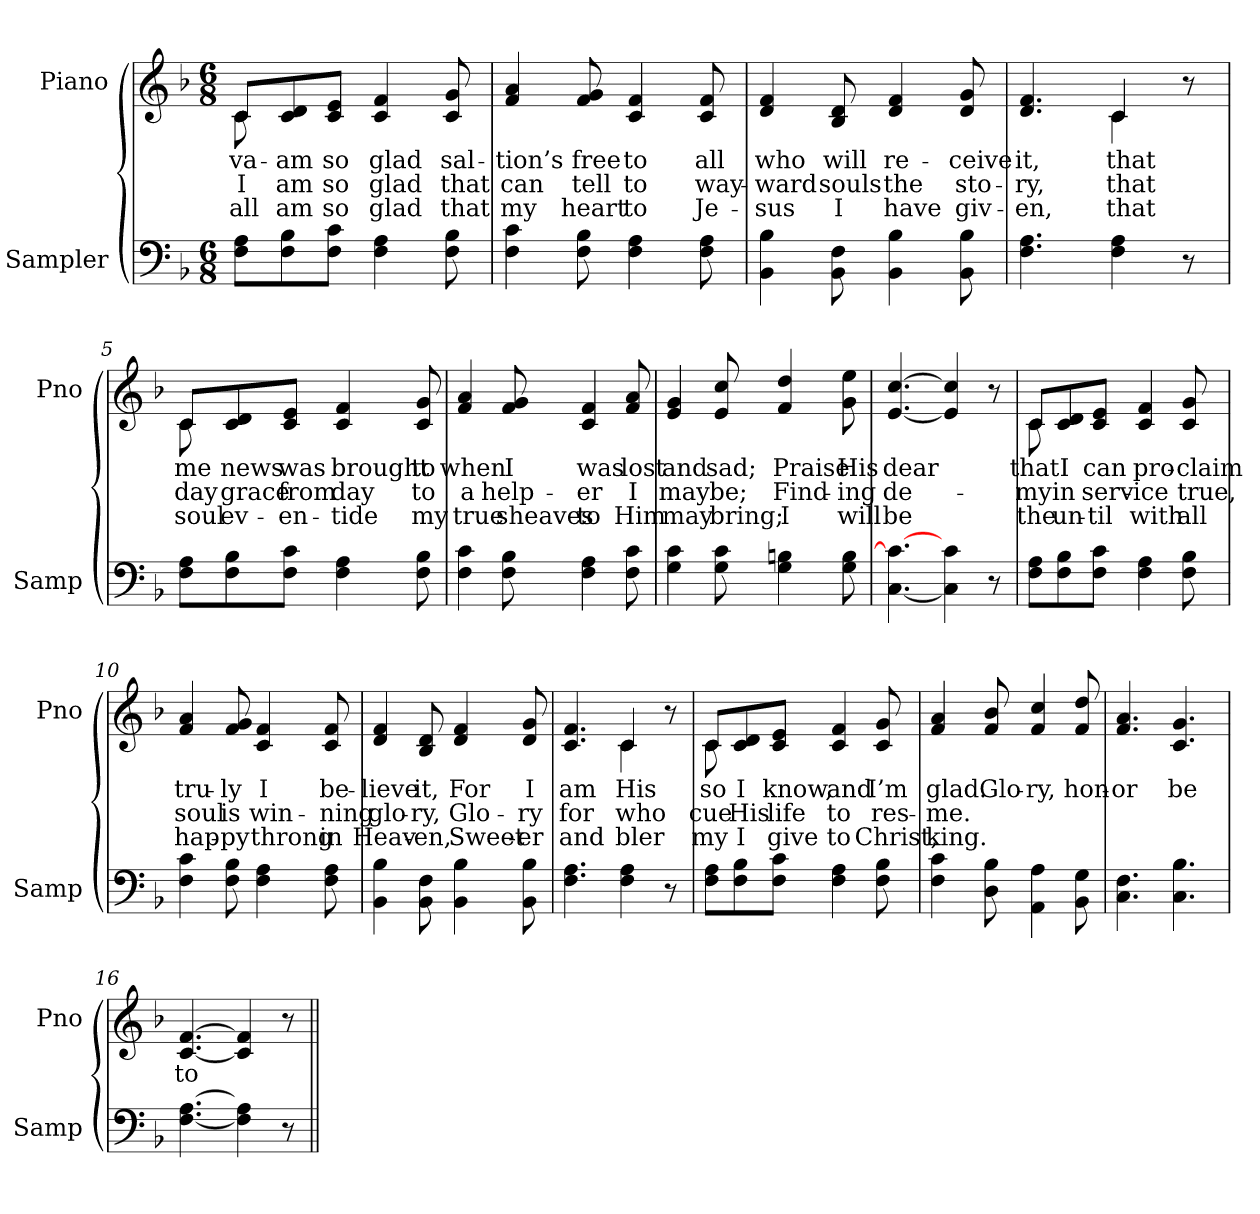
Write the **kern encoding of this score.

**kern	**text	**kern	**text	**text	**text
*part2	*part2	*part1	*part1	*part1	*part1
*staff2	*staff2	*staff1	*staff1	*staff1	*staff1
*I"Sampler	*	*I"Piano	*	*	*
*I'Samp	*	*I'Pno	*	*	*
*clefF4	*	*clefG2	*	*	*
*k[b-]	*	*k[b-]	*	*	*
*F:	*	*F:	*	*	*
*M6/8	*	*M6/8	*	*	*
=1	=1	=1	=1	=1	=1
*	*	*^	*	*	*
8F\ 8A\L	.	8c/L	8c	-va-	I	all
8F\ 8B-\	.	8c/ 8d/	2ryy	am	am	am
8F\ 8c\J	.	8c/ 8e/J	.	so	so	so
4F 4A	.	4c 4f	.	glad	glad	glad
8F 8B-	.	8c 8g	8ryy	sal-	that	that
*	*	*v	*v	*	*	*
=2	=2	=2	=2	=2	=2
4F 4c	.	4f 4a	-tion’s	can	my
8F 8B-	.	8f 8g	free	tell	heart
4F 4A	.	4c 4f	to	to	to
8F 8A	.	8c 8f	all	way-	Je-
=3	=3	=3	=3	=3	=3
4BB- 4B-	.	4d 4f	who	-ward	-sus
8BB- 8F	.	8B- 8d	will	souls	I
4BB- 4B-	.	4d 4f	re-	the	have
8BB- 8B-	.	8d 8g	-ceive	sto-	giv-
=4	=4	=4	=4	=4	=4
*	*	*^	*	*	*
4.F 4.A	.	4.d 4.f	4.ryy	it,	-ry,	-en,
4F 4A	.	4c/	4c	that	that	that
8r	.	8r	8ryy	.	.	.
=5	=5	=5	=5	=5	=5	=5
8F\ 8A\L	.	8c/L	8c	me	day	soul
8F\ 8B-\	.	8c/ 8d/	2ryy	news	grace	ev-
8F\ 8c\J	.	8c/ 8e/J	.	was	from	-en-
4F 4A	.	4c 4f	.	brought	day	-tide
8F 8B-	.	8c 8g	8ryy	to	to	my
*	*	*v	*v	*	*	*
=6	=6	=6	=6	=6	=6
4F 4c	.	4f 4a	when	a	true
8F 8B-	.	8f 8g	I	help-	sheaves
4F 4A	.	4c 4f	was	-er	to
8F 8c	.	8f 8a	lost	I	Him
=7	=7	=7	=7	=7	=7
4G 4c	.	4e 4g	and	may	may
8G 8c	.	8e 8cc	sad;	be;	bring;
4G 4Bn	.	4f 4dd	Praise	Find-	I
8G 8B	.	8g 8ee	His	-ing	will
=8	=8	=8	=8	=8	=8
[4.C 4.c_	.	[4.e [4.cc	dear	de-	be
4C] 4c	.	4e] 4cc]	.	.	.
8r	.	8r	.	.	.
=9	=9	=9	=9	=9	=9
*	*	*^	*	*	*
8F\ 8A\L	.	8c/L	8c	that	my	the
8F\ 8B-\	.	8c/ 8d/	2ryy	I	in	un-
8F\ 8c\J	.	8c/ 8e/J	.	can	serv-	-til
4F 4A	.	4c 4f	.	pro-	-ice	with
8F 8B-	.	8c 8g	8ryy	-claim	true,	all
*	*	*v	*v	*	*	*
=10	=10	=10	=10	=10	=10
4F 4c	.	4f 4a	tru-	soul	hap-
8F 8B-	.	8f 8g	-ly	is	-py
4F 4A	.	4c 4f	I	win-	throng
8F 8A	.	8c 8f	be-	-ning	in
=11	=11	=11	=11	=11	=11
4BB- 4B-	.	4d 4f	-lieve	glo-	Heav-
8BB- 8F	.	8B- 8d	it,	-ry,	-en,
4BB- 4B-	.	4d 4f	For	Glo-	Sweet-
8BB- 8B-	.	8d 8g	I	-ry	-er
=12	=12	=12	=12	=12	=12
*	*	*^	*	*	*
4.F 4.A	.	4.c 4.f	4.ryy	am	for	and
4F 4A	.	4c/	4c	His	who	-bler
8r	.	8r	8ryy	.	.	.
=13	=13	=13	=13	=13	=13	=13
8F\ 8A\L	.	8c/L	8c	so	-cue	my
8F\ 8B-\	.	8c/ 8d/	2ryy	I	His	I
8F\ 8c\J	.	8c/ 8e/J	.	know,	life	give
4F 4A	.	4c 4f	.	and	to	to
8F 8B-	.	8c 8g	8ryy	I’m	res-	Christ,
*	*	*v	*v	*	*	*
=14	=14	=14	=14	=14	=14
4F 4c	.	4f 4a	glad.	me.	king.
8D 8B-	.	8f 8b-	Glo-	.	.
4AA 4A	.	4f 4cc	-ry,	.	.
8BB- 8G	.	8f 8dd	hon-	.	.
=15	=15	=15	=15	=15	=15
4.C 4.F	.	4.f 4.a	-or	.	.
4.C 4.B-	.	4.c 4.g	be	.	.
=16	=16	=16	=16	=16	=16
[4.F [4.A	.	[4.c [4.f	to	.	.
4F] 4A]	.	4c] 4f]	.	.	.
8r	.	8r	.	.	.
=||	=||	=||	=||	=||	=||
*-	*-	*-	*-	*-	*-
